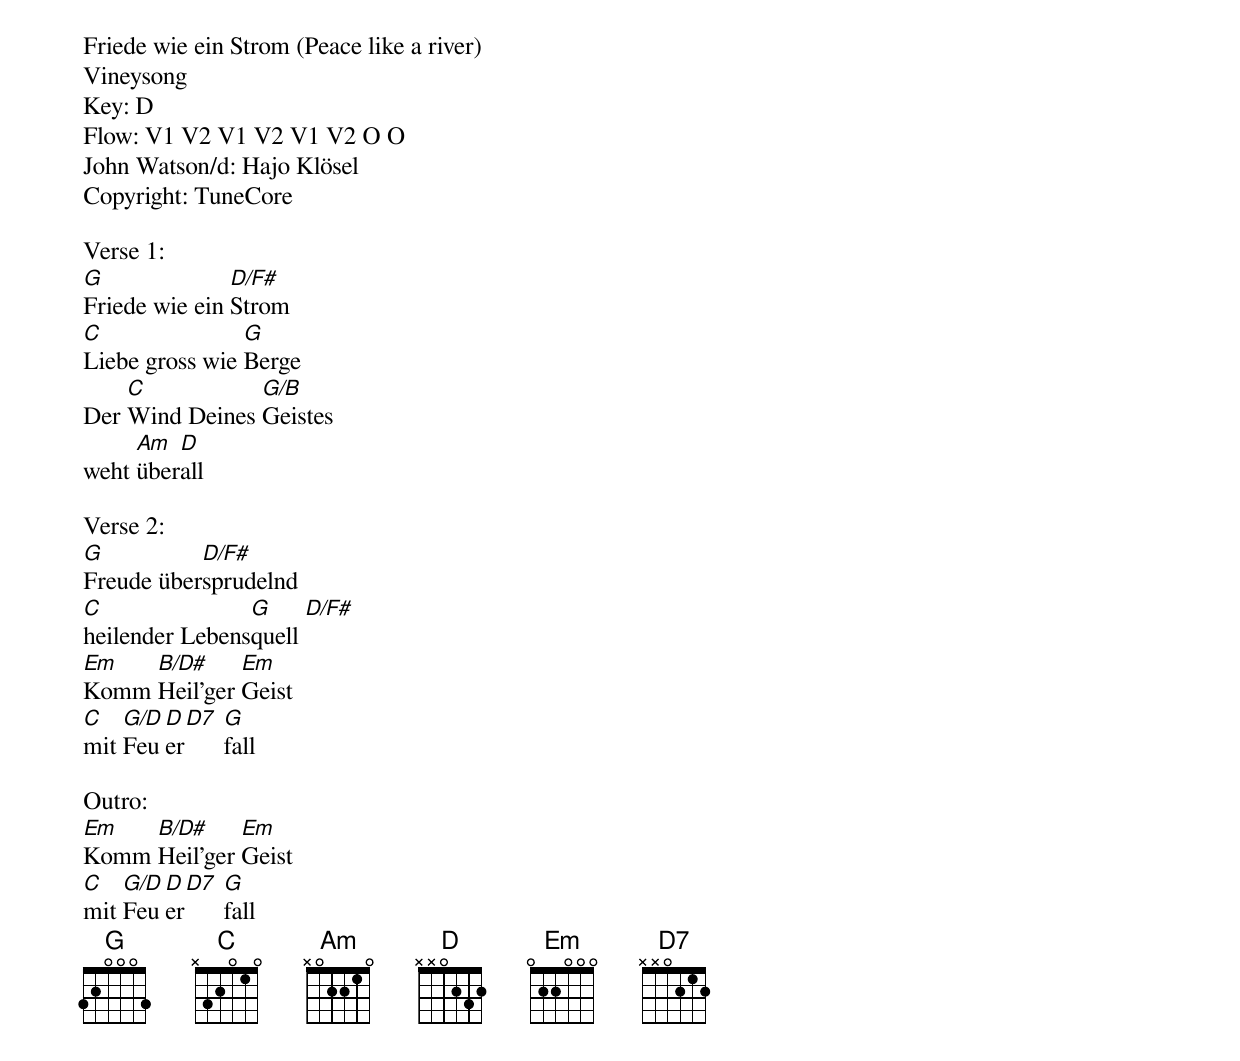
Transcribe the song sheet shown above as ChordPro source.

Friede wie ein Strom (Peace like a river)
Vineysong
Key: D
Flow: V1 V2 V1 V2 V1 V2 O O
John Watson/d: Hajo Klösel
Copyright: TuneCore

Verse 1:
[G]Friede wie ein [D/F#]Strom
[C]Liebe gross wie [G]Berge
Der [C]Wind Deines [G/B]Geistes
weht [Am]über[D]all

Verse 2:
[G]Freude über[D/F#]sprudelnd
[C]heilender Lebens[G]quell [D/F#]
[Em]Komm [B/D#]Heil’ger [Em]Geist
[C]mit [G/D]Feu[D]er[D7] [G]fall

Outro:
[Em]Komm [B/D#]Heil’ger [Em]Geist
[C]mit [G/D]Feu[D]er[D7] [G]fall
